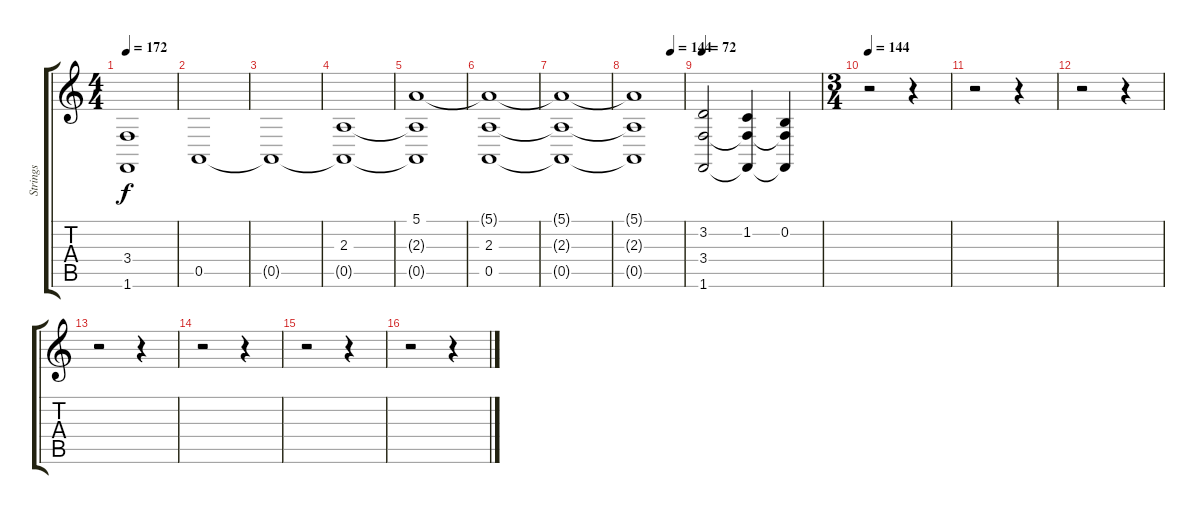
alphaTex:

\track ("Strings" "Strings") {instrument stringensemble2}
\staff {score tabs}
\tuning (E4 B3 G3 D3 A2 E2) {hide}
\ts (4 4)
\tempo 172
\clef g2
\ks c
(3.4 1.6).1{dy f} |
\section ("" "")
0.5.1 |
0.5{t}.1 |
(2.3 0.5{t}).1 |
(5.1 2.3{t} 0.5{t}).1 |
(5.1{t} 2.3 0.5).1 |
(5.1{t} 2.3{t} 0.5{t}).1 |
\tempo (144 0.75)
(5.1{t} 2.3{t} 0.5{t}).1 |
\tempo 72
(3.2 3.4 1.6).2 (1.2 3.4{t} 1.6{t}).4 (0.2 3.4{t} 1.6{t}).4 |
\ts (3 4)
\section ("" "")
\tempo 144
r.2 r.4 |
r.2 r.4 |
r.2 r.4 |
r.2 r.4 |
r.2 r.4 |
r.2 r.4 |
r.2 r.4
